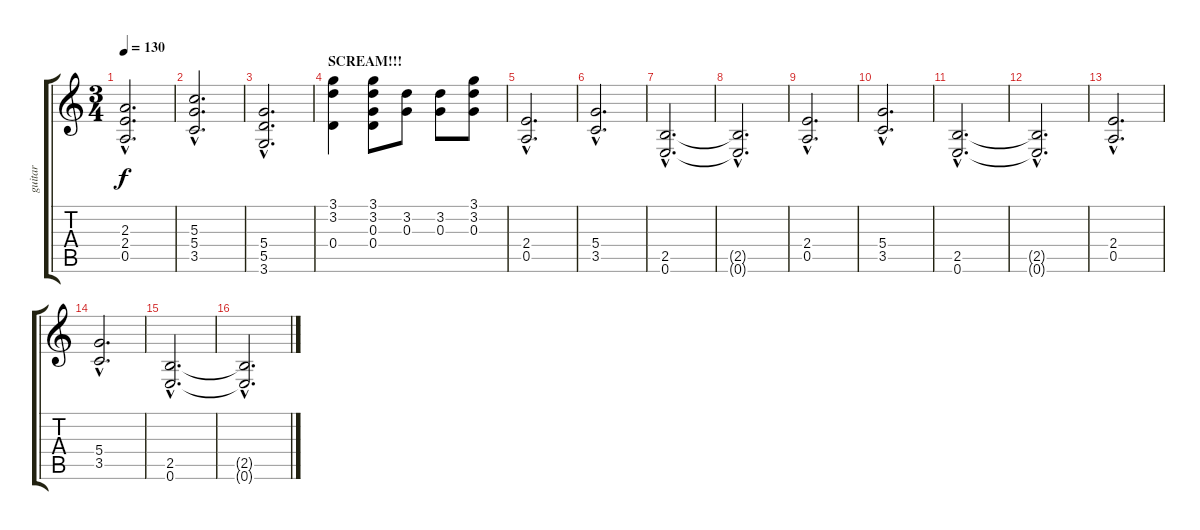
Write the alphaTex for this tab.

\track ("guitar" "guitar") {instrument acousticguitarsteel}
\staff {score tabs}
\tuning (E4 B3 G3 D3 A2 E2) {hide}
\ts (3 4)
\tempo 130
\clef g2
\ks c
(2.3{hac} 2.4{hac} 0.5{hac}).2{d dy f instrument distortionguitar} |
(5.3{hac} 5.4{hac} 3.5{hac}).2{d instrument distortionguitar} |
(5.4{hac} 5.5{hac} 3.6{hac}).2{d instrument distortionguitar} |
\section ("" "SCREAM!!!")
(3.1 3.2 0.4).4 (3.1 3.2 0.3 0.4).8 (3.2 0.3).8 (3.2 0.3).8 (3.1 3.2 0.3).8 |
(2.4{hac} 0.5{hac}).2{d volume 16 instrument distortionguitar} |
(5.4{hac} 3.5{hac}).2{d instrument distortionguitar} |
(2.5{hac} 0.6{hac}).2{d instrument distortionguitar} |
(2.5{hac t} 0.6{hac t}).2{d instrument distortionguitar} |
(2.4{hac} 0.5{hac}).2{d instrument distortionguitar} |
(5.4{hac} 3.5{hac}).2{d instrument distortionguitar} |
(2.5{hac} 0.6{hac}).2{d instrument distortionguitar} |
(2.5{hac t} 0.6{hac t}).2{d instrument distortionguitar} |
(2.4{hac} 0.5{hac}).2{d instrument distortionguitar} |
(5.4{hac} 3.5{hac}).2{d instrument distortionguitar} |
(2.5{hac} 0.6{hac}).2{d instrument distortionguitar} |
(2.5{hac t} 0.6{hac t}).2{d instrument distortionguitar}
